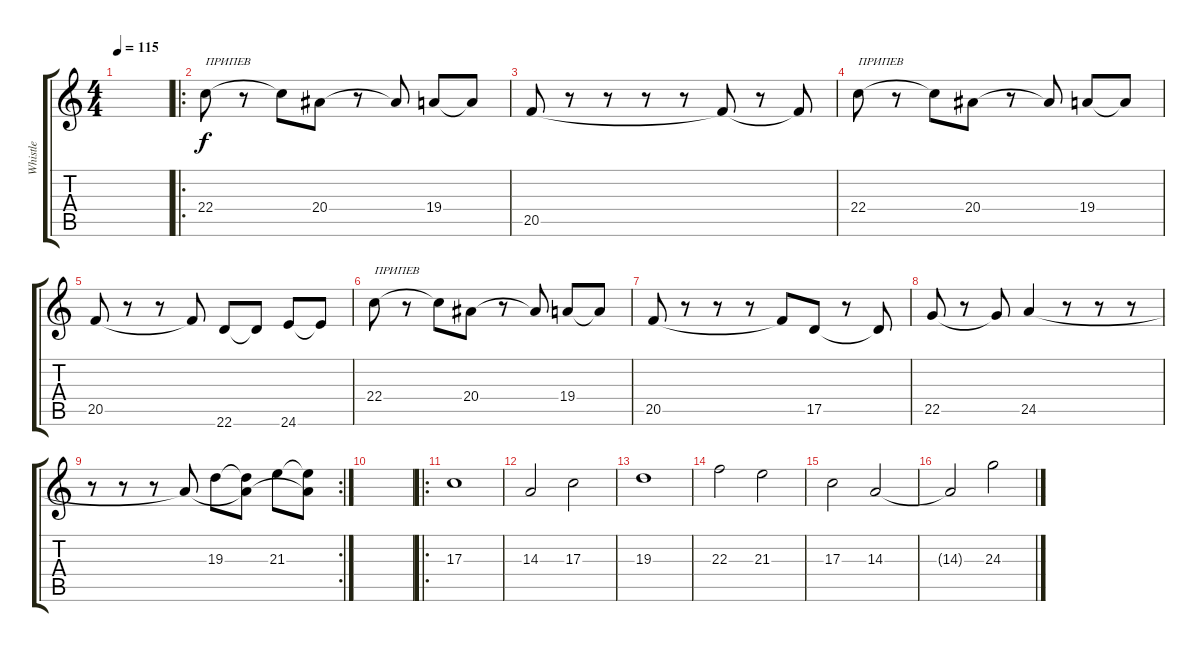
\track ("Whistle" "Whistle") {instrument whistle}
\staff {score tabs}
\tuning (E4 B3 G3 D3 A2 E2) {hide}
\ts (4 4)
\tempo 115
\clef g2
\ks c
|
\ro
22.4.8{txt "ПРИПЕВ"} r.8 22.4{t}.8 20.4.8 r.8 20.4{t}.8 19.4.8 19.4{t}.8 |
20.5.8 r.8 r.8 r.8 r.8 20.5{t}.8 r.8 20.5{t}.8 |
22.4.8{txt "ПРИПЕВ"} r.8 22.4{t}.8 20.4.8 r.8 20.4{t}.8 19.4.8 19.4{t}.8 |
20.5.8 r.8 r.8 20.5{t}.8 22.6.8 22.6{t}.8 24.6.8 24.6{t}.8 |
22.4.8{txt "ПРИПЕВ"} r.8 22.4{t}.8 20.4.8 r.8 20.4{t}.8 19.4.8 19.4{t}.8 |
20.5.8 r.8 r.8 r.8 20.5{t}.8 17.5.8 r.8 17.5{t}.8 |
22.5.8 r.8 22.5{t}.8 24.5.4 r.8 r.8 r.8 |
\rc 2
r.8 r.8 r.8 24.5{t}.8 19.3.8 (19.3{t} 24.5{t}).8 21.3.8 (21.3{t} 24.5{t}).8 |
|
\ro
17.3.1 |
14.3.2 17.3.2 |
19.3.1 |
22.3.2 21.3.2 |
17.3.2 14.3.2 |
14.3{t}.2 24.3.2
